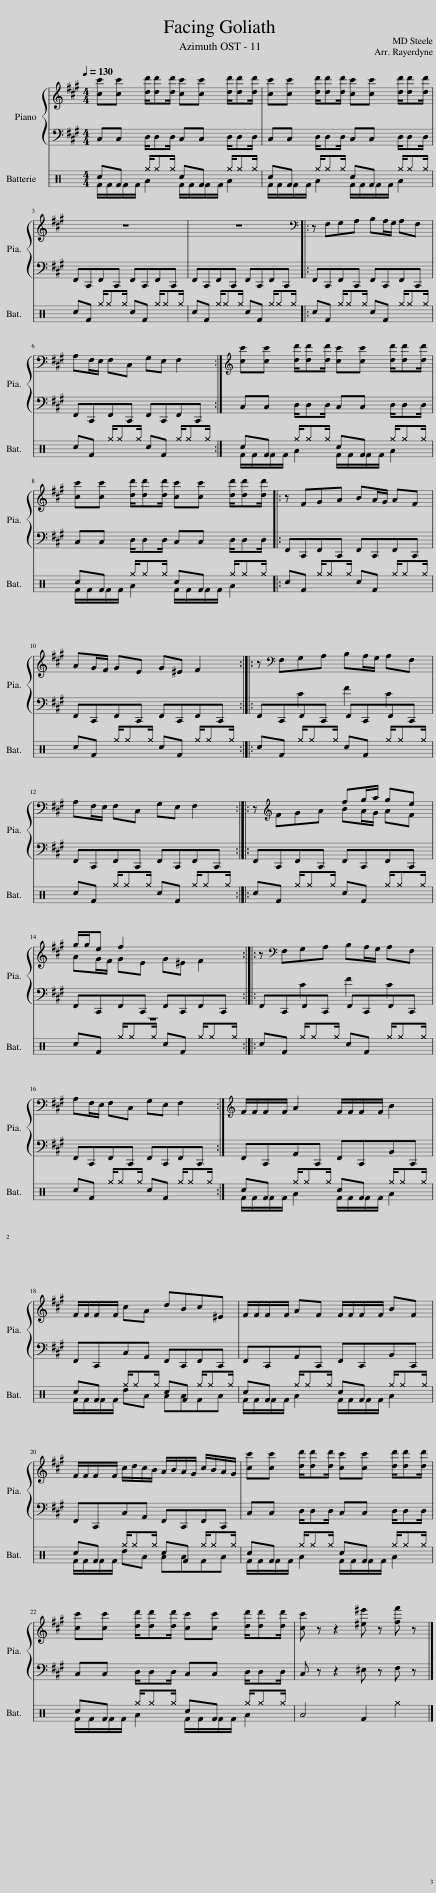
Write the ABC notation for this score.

X:1
%%score { ( 1 4 ) | ( 2 3 ) } ( 5 6 )
L:1/8
Q:1/4=130
M:4/4
I:linebreak $
K:A
V:1 treble
V:4 treble
V:2 bass
V:3 bass
V:5 perc
K:none
V:6 perc
K:none
V:1
 [cc'][cc'] [dd']/[dd'][dd']/ [cc'][cc'] [dd']/[dd'][dd']/ | [cc'][cc'] [dd']/[dd'][dd']/ [cc'][cc'] [dd']/[dd'][dd']/ |$ z8 | z8 |:[K:bass] z F,G,A, B,A,/G,/ A,F, |$ %5
 A,F,/E,/ F,C, G,E, F,2 :|[K:treble] [cc'][cc'] [dd']/[dd'][dd']/ [cc'][cc'] [dd']/[dd'][dd']/ |$ [cc'][cc'] [dd']/[dd'][dd']/ [cc'][cc'] [dd']/[dd'][dd']/ |: z FGA BA/G/ AF |$ AG/F/ GE G^E F2 :: %10
 z[K:bass] F,G,A, B,A,/G,/ A,F, |$ A,F,/E,/ F,C, G,E, F,2 :: z[K:treble] FGA BA/G/ AF |$ AG/F/ GE G^E F2 :: z[K:bass] F,G,A, B,A,/G,/ A,F, |$ %15
 A,F,/E,/ F,C, G,E, F,2 :|[K:treble] F/F/F/F/ A2 F/F/F/F/ B2 |$ F/F/F/F/ cA dBc^E | F/F/F/F/ AF F/F/F/F/ BF |$ F/F/F/F/ c/d/c/B/ A/B/A/G/ c/B/A/G/ | %20
 [cc'][cc'] [dd']/[dd'][dd']/ [cc'][cc'] [dd']/[dd'][dd']/ |$ [cc'][cc'] [dd']/[dd'][dd']/ [cc'][cc'] [dd']/[dd'][dd']/ | [cc'] z z2 [^e^e'] z [ff'] z |] %23
V:2
 C,C, D,/D,D,/ C,C, D,/D,D,/ | C,C, D,/D,D,/ C,C, D,/D,D,/ |$ F,,C,,F,,C,, F,,C,,F,,C,, | F,,C,,F,,C,, F,,C,,F,,C,, |: F,,C,,F,,C,, F,,C,,F,,C,, |$ %5
 F,,C,,F,,C,, F,,C,,F,,C,, :| C,C, D,/D,D,/ C,C, D,/D,D,/ |$ C,C, D,/D,D,/ C,C, D,/D,D,/ |: F,,C,,F,,C,, F,,C,,F,,C,, |$ F,,C,,F,,C,, F,,C,,F,,C,, :: %10
 F,,C,,F,,C,, F,,C,,F,,C,, |$ F,,C,,F,,C,, F,,C,,F,,C,, :: F,,C,,F,,C,, F,,C,,F,,C,, |$ F,,C,,F,,C,, F,,C,,F,,C,, :: F,,C,,F,,C,, F,,C,,F,,C,, |$ %15
 F,,C,,F,,C,, F,,C,,F,,C,, :| F,,C,,A,,C,, F,,C,,B,,C,, |$ F,,C,,C,A,, F,,C,,F,,C,, | F,,C,,A,,C,, F,,C,,B,,C,, |$ F,,C,,C,A,, F,,C,,F,,C,, | %20
 C,C, D,/D,D,/ C,C, D,/D,D,/ |$ C,C, D,/D,D,/ C,C, D,/D,D,/ | C, z z2 ^E, z F, z |] %23
V:3
 x8 | x8 |$ x8 | x8 |: x8 |$ %5
 x8 :| x8 |$ x8 |: x8 |$ x8 :: %10
 x2 C2 F2 C2 |$ x8 :: x8 |$ z8 :: x2 C2 F2 C2 |$ %15
 x8 :| x8 |$ x8 | x8 |$ x8 | %20
 x8 |$ x8 | x8 |] %23
V:4
 x8 | x8 |$ x8 | x8 |:[K:bass] x8 |$ %5
 x8 :|[K:treble] x8 |$ x8 |: x8 |$ x8 :: %10
 x[K:bass] x7 |$ x8 :: x[K:treble] x3 fg/a/ ge |$ g/g/e f2 x4 :: x[K:bass] x7 |$ %15
 x8 :|[K:treble] x8 |$ x8 | x8 |$ x8 | %20
 x8 |$ x8 | x8 |] %23
V:5
[K:C] cF ^g/^g^g/ cF ^g/^g^g/ | cF ^g/^g^g/ cF ^g/^g^g/ |$ cF ^g/^g^g/ cF ^g/^g^g/ | cF ^g/^g^g/ cF ^g/^g^g/ |: cF ^g/^g^g/ cF ^g/^g^g/ |$ %5
 cF ^g/^g^g/ cF ^g/^g^g/ :| cF ^g/^g^g/ cF ^g/^g^g/ |$ cF ^g/^g^g/ cF ^g/^g^g/ |: cF ^g/^g^g/ cF ^g/^g^g/ |$ cF ^g/^g^g/ cF ^g/^g^g/ :: %10
 cF ^g/^g^g/ cF ^g/^g^g/ |$ cF ^g/^g^g/ cF ^g/^g^g/ :: cF ^g/^g^g/ cF ^g/^g^g/ |$ cF ^g/^g^g/ cF ^g/^g^g/ :: cF ^g/^g^g/ cF ^g/^g^g/ |$ %15
 cF ^g/^g^g/ cF ^g/^g^g/ :| cF ^g/^g^g/ cF ^g/^g^g/ |$ cF ^g/^g^g/ cF ^g/^g^g/ | cF ^g/^g^g/ cF ^g/^g^g/ |$ cF ^g/^g^g/ cF ^g/^g^g/ | %20
 cF ^g/^g^g/ cF ^g/^g^g/ |$ cF ^g/^g^g/ cF ^g/^g^g/ | A4 F2 ^g2 |] %23
V:6
[K:C] F/F/F/F/ A2 F/F/F/F/ A2 | F/F/F/F/ A2 F/F/F/F/ A2 |$ x8 | x8 |: x8 |$ %5
 x8 :| F/F/F/F/ A2 F/F/F/F/ A2 |$ F/F/F/F/ A2 F/F/F/F/ A2 |: x8 |$ x8 :: %10
 x8 |$ x8 :: x8 |$ x8 :: x8 |$ %15
 x8 :| F/F/F/F/ A2 F/F/F/F/ A2 |$ F/F/F/F/ dA AAFA | F/F/F/F/ A2 F/F/F/F/ A2 |$ F/F/F/F/ dA AAFA | %20
 F/F/F/F/ A2 F/F/F/F/ A2 |$ F/F/F/F/ A2 F/F/F/F/ A2 | x8 |] %23
